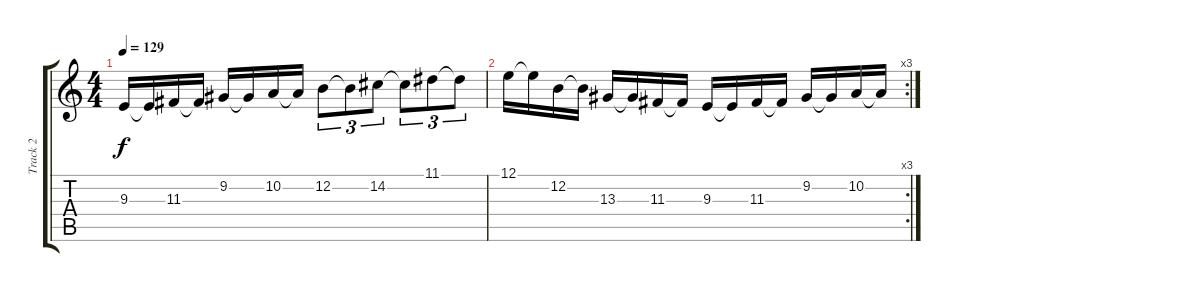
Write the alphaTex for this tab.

\track ("Track 2" "Track 2") {instrument lead5charang}
\staff {score tabs}
\tuning (E4 B3 G3 D3 A2 E2) {hide}
\ts (4 4)
\tempo 129
\clef g2
\ks c
9.3.16{dy f} 9.3{t}.16 11.3.16 11.3{t}.16 9.2.16 9.2{t}.16 10.2.16 10.2{t}.16 12.2.8{tu (3 2)} 12.2{t}.8{tu (3 2)} 14.2.8{tu (3 2)} 14.2{t}.8{tu (3 2)} 11.1.8{tu (3 2)} 11.1{t}.8{tu (3 2)} |
\rc 3
12.1.16 12.1{t}.16 12.2.16 12.2{t}.16 13.3.16 13.3{t}.16 11.3.16 11.3{t}.16 9.3.16 9.3{t}.16 11.3.16 11.3{t}.16 9.2.16 9.2{t}.16 10.2.16 10.2{t}.16
